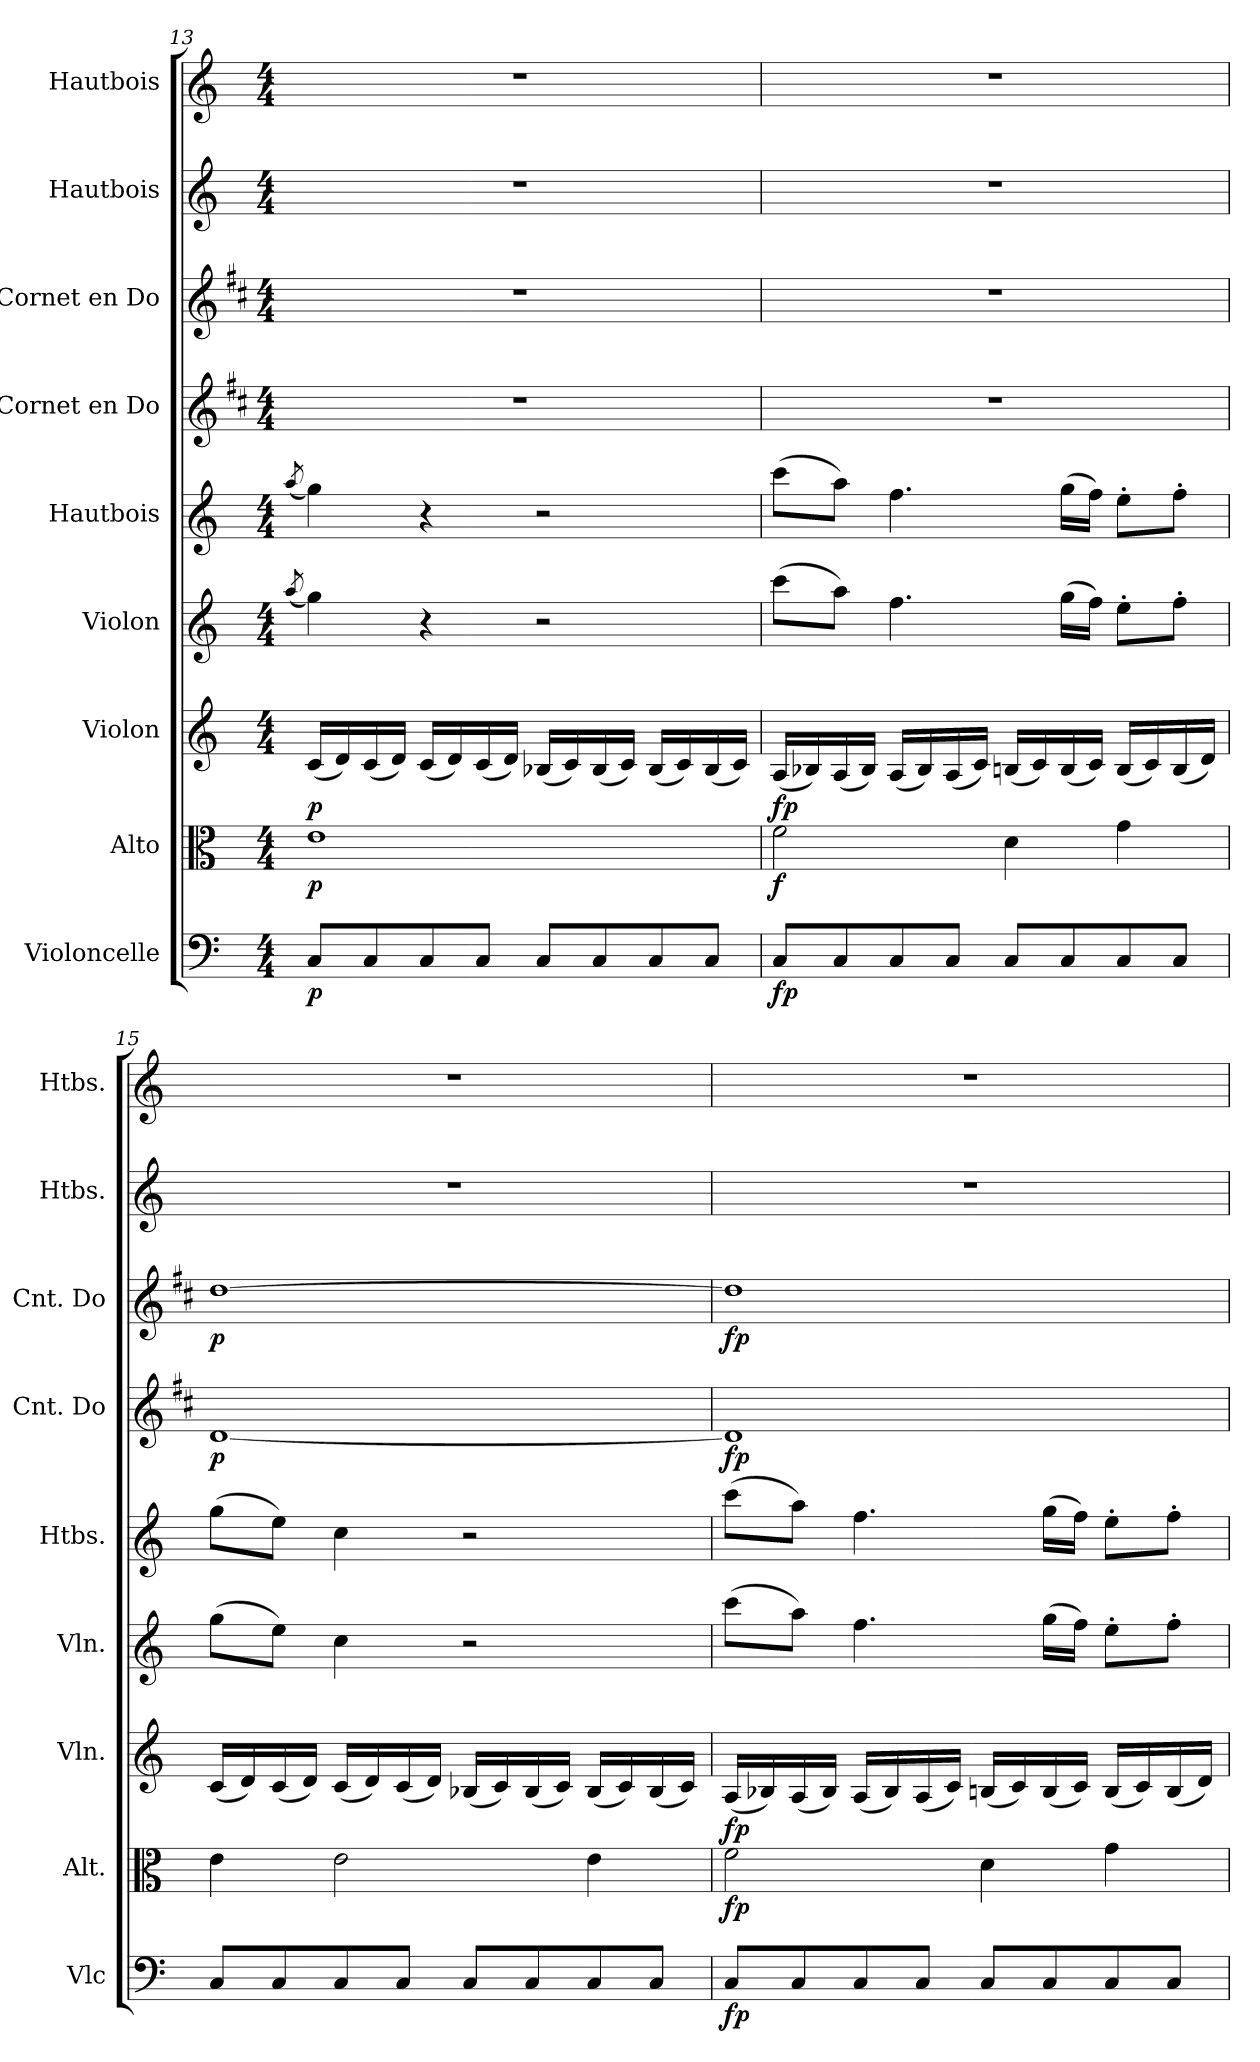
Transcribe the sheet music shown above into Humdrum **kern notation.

**kern	**dynam	**kern	**dynam	**kern	**dynam	**kern	**kern	**kern	**dynam	**kern	**dynam	**kern	**kern
*part9	*part9	*part8	*part8	*part7	*part7	*part6	*part5	*part4	*part4	*part3	*part3	*part2	*part1
*staff9	*staff9	*staff8	*staff8	*staff7	*staff7	*staff6	*staff5	*staff4	*staff4	*staff3	*staff3	*staff2	*staff1
*I"Violoncelle	*	*I"Alto	*	*I"Violon	*	*I"Violon	*I"Hautbois	*I"Cornet en Do	*	*I"Cornet en Do	*	*I"Hautbois	*I"Hautbois
*I'Vlc	*	*I'Alt.	*	*I'Vln.	*	*I'Vln.	*I'Htbs.	*I'Cnt. Do	*	*I'Cnt. Do	*	*I'Htbs.	*I'Htbs.
*clefF4	*	*clefC3	*	*clefG2	*	*clefG2	*clefG2	*clefG2	*	*clefG2	*	*clefG2	*clefG2
*	*	*	*	*	*	*	*	*ITrd1c2	*	*ITrd1c2	*	*	*
*k[]	*	*k[]	*	*k[]	*	*k[]	*k[]	*k[]	*	*k[]	*	*k[]	*k[]
*M4/4	*	*M4/4	*	*M4/4	*	*M4/4	*M4/4	*M4/4	*	*M4/4	*	*M4/4	*M4/4
=13	=13	=13	=13	=13	=13	=13	=13	=13	=13	=13	=13	=13	=13
.	.	.	.	.	.	(8qaa/	(8qaa/	.	.	.	.	.	.
!	!LO:DY:b	!	!LO:DY:b	!	!LO:DY:b	!	!	!	!	!	!	!	!
8C/L	p	1e	p	(16c/LL	p	4gg\)	4gg\)	1r	.	1r	.	1r	1r
.	.	.	.	16d/)	.	.	.	.	.	.	.	.	.
8C/	.	.	.	(16c/	.	.	.	.	.	.	.	.	.
.	.	.	.	16d/JJ)	.	.	.	.	.	.	.	.	.
8C/	.	.	.	(16c/LL	.	4r	4r	.	.	.	.	.	.
.	.	.	.	16d/)	.	.	.	.	.	.	.	.	.
8C/J	.	.	.	(16c/	.	.	.	.	.	.	.	.	.
.	.	.	.	16d/JJ)	.	.	.	.	.	.	.	.	.
8C/L	.	.	.	(16B-X/LL	.	2r	2r	.	.	.	.	.	.
.	.	.	.	16c/)	.	.	.	.	.	.	.	.	.
8C/	.	.	.	(16B-/	.	.	.	.	.	.	.	.	.
.	.	.	.	16c/JJ)	.	.	.	.	.	.	.	.	.
8C/	.	.	.	(16B-/LL	.	.	.	.	.	.	.	.	.
.	.	.	.	16c/)	.	.	.	.	.	.	.	.	.
8C/J	.	.	.	(16B-/	.	.	.	.	.	.	.	.	.
.	.	.	.	16c/JJ)	.	.	.	.	.	.	.	.	.
!!LO:PB:g=z
=14	=14	=14	=14	=14	=14	=14	=14	=14	=14	=14	=14	=14	=14
!	!LO:DY:b	!	!LO:DY:b	!	!LO:DY:b	!	!	!	!	!	!	!	!
8C/L	fp	2f\	f	(16A/LL	fp	(8ccc\L	(8ccc\L	1r	.	1r	.	1r	1r
.	.	.	.	16B-X/)	.	.	.	.	.	.	.	.	.
8C/	.	.	.	(16A/	.	8aa\J)	8aa\J)	.	.	.	.	.	.
.	.	.	.	16B-/JJ)	.	.	.	.	.	.	.	.	.
8C/	.	.	.	(16A/LL	.	4.ff\	4.ff\	.	.	.	.	.	.
.	.	.	.	16B-/)	.	.	.	.	.	.	.	.	.
8C/J	.	.	.	(16A/	.	.	.	.	.	.	.	.	.
.	.	.	.	16c/JJ)	.	.	.	.	.	.	.	.	.
8C/L	.	4d\	.	(16Bn/LL	.	.	.	.	.	.	.	.	.
.	.	.	.	16c/)	.	.	.	.	.	.	.	.	.
8C/	.	.	.	(16B/	.	(16gg\LL	(16gg\LL	.	.	.	.	.	.
.	.	.	.	16c/JJ)	.	16ff\JJ)	16ff\JJ)	.	.	.	.	.	.
8C/	.	4g\	.	(16B/LL	.	8ee'\L	8ee'\L	.	.	.	.	.	.
.	.	.	.	16c/)	.	.	.	.	.	.	.	.	.
8C/J	.	.	.	(16B/	.	8ff'\J	8ff'\J	.	.	.	.	.	.
.	.	.	.	16d/JJ)	.	.	.	.	.	.	.	.	.
=15	=15	=15	=15	=15	=15	=15	=15	=15	=15	=15	=15	=15	=15
!	!	!	!	!	!	!	!	!	!LO:DY:b	!	!LO:DY:b	!	!
8C/L	.	4e\	.	(16c/LL	.	(8gg\L	(8gg\L	[1c	p	[1cc	p	1r	1r
.	.	.	.	16d/)	.	.	.	.	.	.	.	.	.
8C/	.	.	.	(16c/	.	8ee\J)	8ee\J)	.	.	.	.	.	.
.	.	.	.	16d/JJ)	.	.	.	.	.	.	.	.	.
8C/	.	2e\	.	(16c/LL	.	4cc\	4cc\	.	.	.	.	.	.
.	.	.	.	16d/)	.	.	.	.	.	.	.	.	.
8C/J	.	.	.	(16c/	.	.	.	.	.	.	.	.	.
.	.	.	.	16d/JJ)	.	.	.	.	.	.	.	.	.
8C/L	.	.	.	(16B-X/LL	.	2r	2r	.	.	.	.	.	.
.	.	.	.	16c/)	.	.	.	.	.	.	.	.	.
8C/	.	.	.	(16B-/	.	.	.	.	.	.	.	.	.
.	.	.	.	16c/JJ)	.	.	.	.	.	.	.	.	.
8C/	.	4e\	.	(16B-/LL	.	.	.	.	.	.	.	.	.
.	.	.	.	16c/)	.	.	.	.	.	.	.	.	.
8C/J	.	.	.	(16B-/	.	.	.	.	.	.	.	.	.
.	.	.	.	16c/JJ)	.	.	.	.	.	.	.	.	.
!!LO:PB:g=z
=16	=16	=16	=16	=16	=16	=16	=16	=16	=16	=16	=16	=16	=16
!	!LO:DY:b	!	!LO:DY:b	!	!LO:DY:b	!	!	!	!LO:DY:b	!	!LO:DY:b	!	!
8C/L	fp	2f\	fp	(16A/LL	fp	(8ccc\L	(8ccc\L	1c]	fp	1cc]	fp	1r	1r
.	.	.	.	16B-X/)	.	.	.	.	.	.	.	.	.
8C/	.	.	.	(16A/	.	8aa\J)	8aa\J)	.	.	.	.	.	.
.	.	.	.	16B-/JJ)	.	.	.	.	.	.	.	.	.
8C/	.	.	.	(16A/LL	.	4.ff\	4.ff\	.	.	.	.	.	.
.	.	.	.	16B-/)	.	.	.	.	.	.	.	.	.
8C/J	.	.	.	(16A/	.	.	.	.	.	.	.	.	.
.	.	.	.	16c/JJ)	.	.	.	.	.	.	.	.	.
8C/L	.	4d\	.	(16Bn/LL	.	.	.	.	.	.	.	.	.
.	.	.	.	16c/)	.	.	.	.	.	.	.	.	.
8C/	.	.	.	(16B/	.	(16gg\LL	(16gg\LL	.	.	.	.	.	.
.	.	.	.	16c/JJ)	.	16ff\JJ)	16ff\JJ)	.	.	.	.	.	.
8C/	.	4g\	.	(16B/LL	.	8ee'\L	8ee'\L	.	.	.	.	.	.
.	.	.	.	16c/)	.	.	.	.	.	.	.	.	.
8C/J	.	.	.	(16B/	.	8ff'\J	8ff'\J	.	.	.	.	.	.
.	.	.	.	16d/JJ)	.	.	.	.	.	.	.	.	.
=	=	=	=	=	=	=	=	=	=	=	=	=	=
*-	*-	*-	*-	*-	*-	*-	*-	*-	*-	*-	*-	*-	*-
